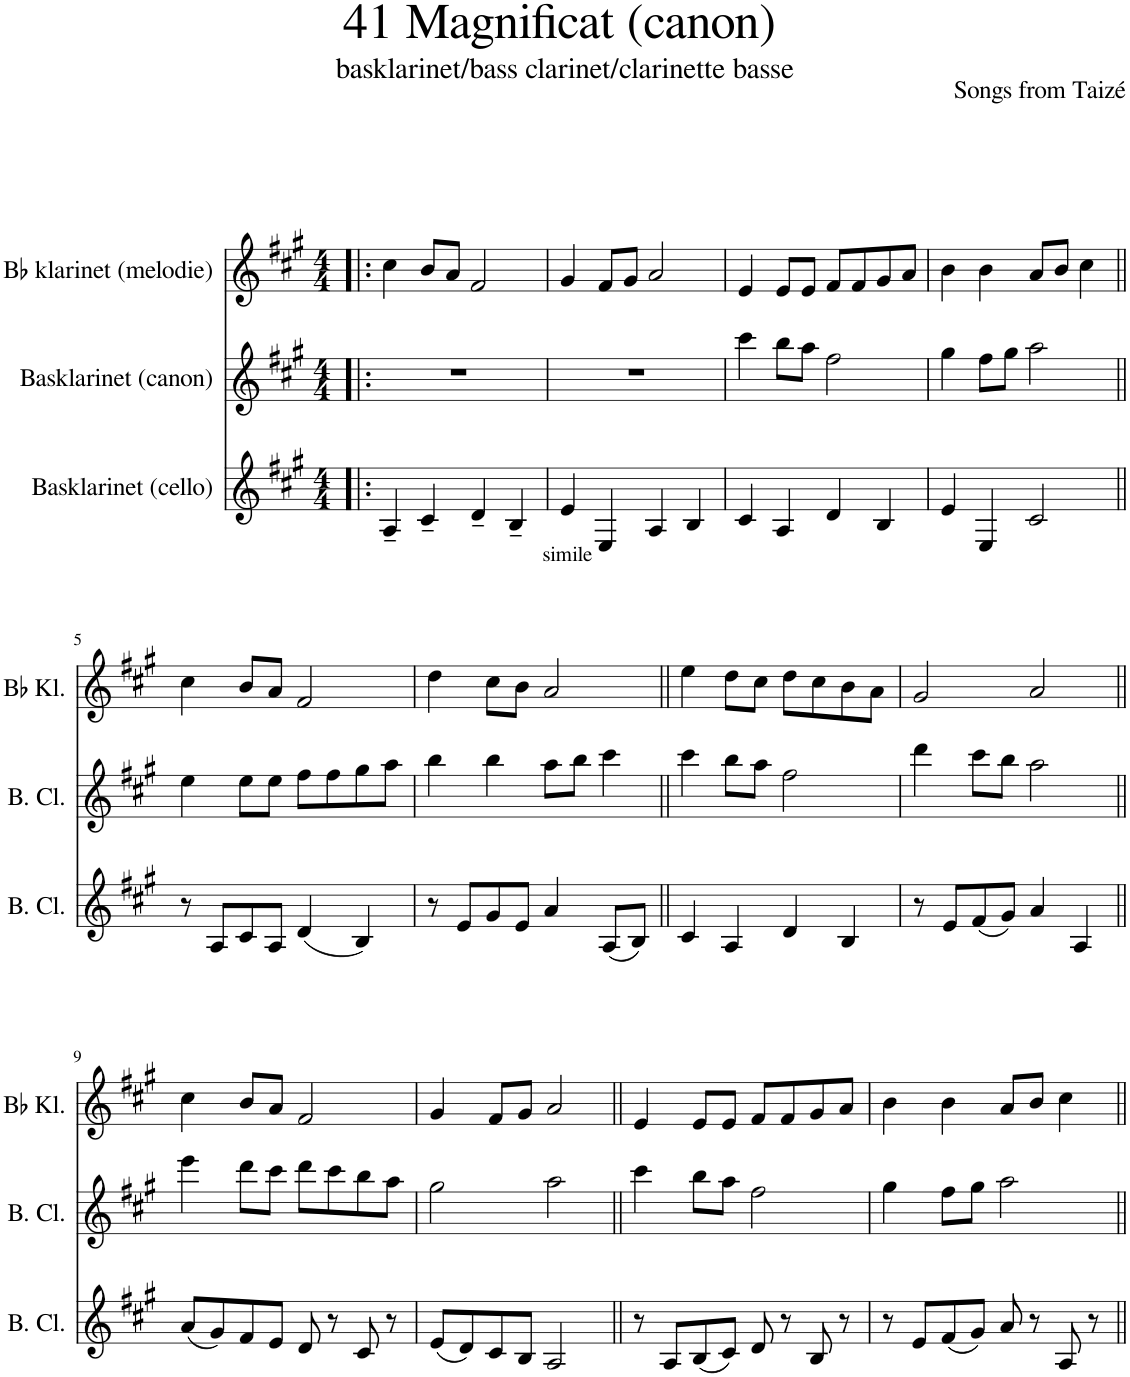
**kern	**kern	**kern
*part3	*part2	*part1
*staff3	*staff2	*staff1
*I"Basklarinet (cello)	*I"Basklarinet (canon)	*I"Bb klarinet (melodie)
*I'B. Cl.	*	*I'Bb Kl.
*clefG2	*clefG2	*clefG2
*Trd8c14	*Trd8c14	*Trd1c2
*k[f#c#g#]	*k[f#c#g#]	*k[f#c#g#]
*M4/4	*M4/4	*M4/4
=1!|:	=1!|:	=1!|:
4A~/	1r	4cc#\
4c#~/	.	8b/L
.	.	8a/J
4d~/	.	2f#/
4B~/	.	.
=2	=2	=2
!LO:TX:b:t=simile	!	!
4e/	1r	4g#/
4E/	.	8f#/L
.	.	8g#/J
4A/	.	2a/
4B/	.	.
=3	=3	=3
4c#/	4ccc#\	4e/
4A/	8bb\L	8e/L
.	8aa\J	8e/J
4d/	2ff#\	8f#/L
.	.	8f#/
4B/	.	8g#/
.	.	8a/J
=4	=4	=4
4e/	4gg#\	4b\
4E/	8ff#\L	4b\
.	8gg#\J	.
2c#/	2aa\	8a/L
.	.	8b/J
.	.	4cc#\
!!LO:LB:g=z
=5||	=5||	=5||
8r	4ee\	4cc#\
8A/L	.	.
8c#/	8ee\L	8b/L
8A/J	8ee\J	8a/J
(4d/	8ff#\L	2f#/
.	8ff#\	.
4B/)	8gg#\	.
.	8aa\J	.
=6	=6	=6
8r	4bb\	4dd\
8e/L	.	.
8g#/	4bb\	8cc#\L
8e/J	.	8b\J
4a/	8aa\L	2a/
.	8bb\J	.
(8A/L	4ccc#\	.
8B/J)	.	.
=7||	=7||	=7||
4c#/	4ccc#\	4ee\
4A/	8bb\L	8dd\L
.	8aa\J	8cc#\J
4d/	2ff#\	8dd\L
.	.	8cc#\
4B/	.	8b\
.	.	8a\J
=8	=8	=8
8r	4ddd\	2g#/
8e/L	.	.
(8f#/	8ccc#\L	.
8g#/J)	8bb\J	.
4a/	2aa\	2a/
4A/	.	.
!!LO:LB:g=z
=9||	=9||	=9||
(8a/L	4eee\	4cc#\
8g#/)	.	.
8f#/	8ddd\L	8b/L
8e/J	8ccc#\J	8a/J
8d/	8ddd\L	2f#/
8r	8ccc#\	.
8c#/	8bb\	.
8r	8aa\J	.
=10	=10	=10
(8e/L	2gg#\	4g#/
8d/)	.	.
8c#/	.	8f#/L
8B/J	.	8g#/J
2A/	2aa\	2a/
=11||	=11||	=11||
8r	4ccc#\	4e/
8A/L	.	.
(8B/	8bb\L	8e/L
8c#/J)	8aa\J	8e/J
8d/	2ff#\	8f#/L
8r	.	8f#/
8B/	.	8g#/
8r	.	8a/J
=12	=12	=12
8r	4gg#\	4b\
8e/L	.	.
(8f#/	8ff#\L	4b\
8g#/J)	8gg#\J	.
8a/	2aa\	8a/L
8r	.	8b/J
8A/	.	4cc#\
8r	.	.
=||	=||	=||
*-	*-	*-
